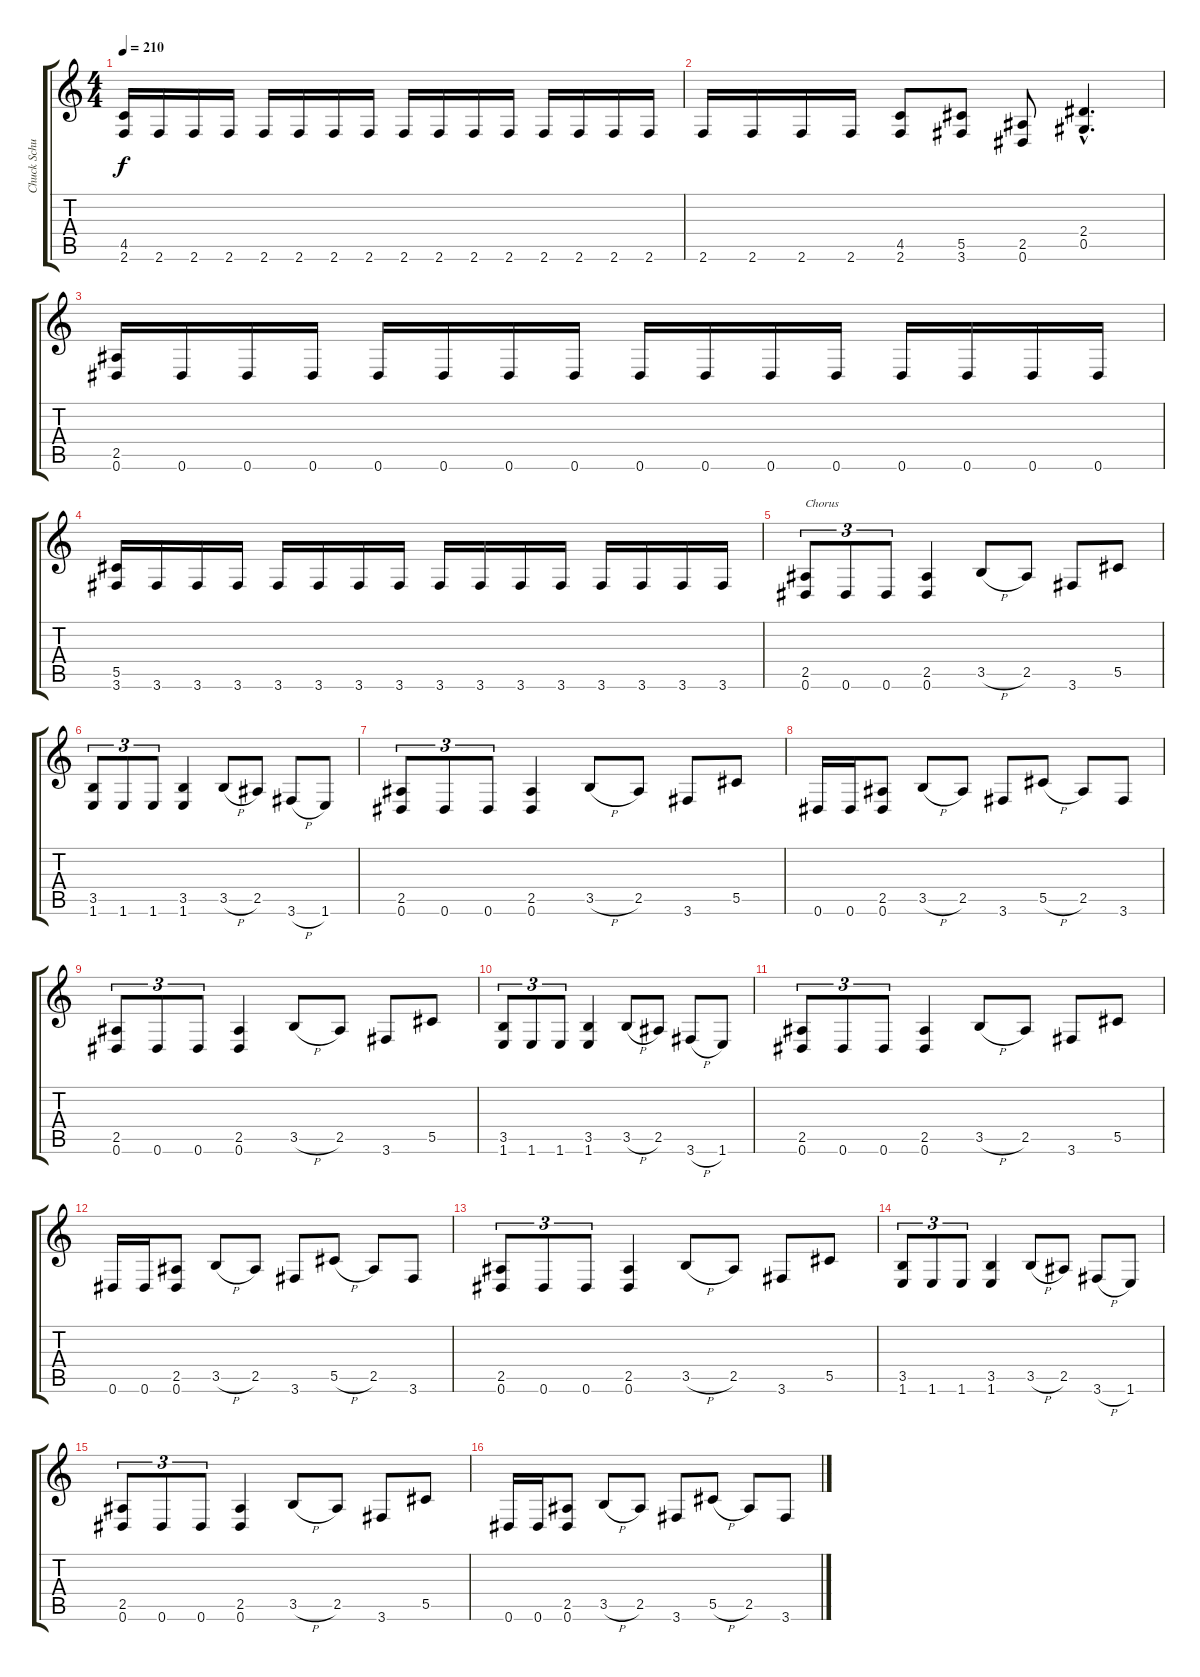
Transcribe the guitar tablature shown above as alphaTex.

\track ("Chuck Schuldiner" "Chuck Schu") {instrument distortionguitar}
\staff {score tabs}
\tuning (Eb4 Bb3 Gb3 Db3 Ab2 Eb2) {hide}
\ts (4 4)
\tempo 210
\clef g2
\ks c
(4.5 2.6).16{dy f} 2.6.16 2.6.16 2.6.16 2.6.16 2.6.16 2.6.16 2.6.16 2.6.16 2.6.16 2.6.16 2.6.16 2.6.16 2.6.16 2.6.16 2.6.16 |
2.6.16 2.6.16 2.6.16 2.6.16 (4.5 2.6).8 (5.5 3.6).8 (2.5 0.6).8 (2.4{hac} 0.5{hac}).4{d} |
(2.5 0.6).16 0.6.16 0.6.16 0.6.16 0.6.16 0.6.16 0.6.16 0.6.16 0.6.16 0.6.16 0.6.16 0.6.16 0.6.16 0.6.16 0.6.16 0.6.16 |
(5.5 3.6).16 3.6.16 3.6.16 3.6.16 3.6.16 3.6.16 3.6.16 3.6.16 3.6.16 3.6.16 3.6.16 3.6.16 3.6.16 3.6.16 3.6.16 3.6.16 |
(2.5 0.6).8{tu (3 2) txt "Chorus"} 0.6.8{tu (3 2)} 0.6.8{tu (3 2)} (2.5 0.6).4 3.5{h}.8 2.5.8 3.6.8 5.5.8 |
(3.5 1.6).8{tu (3 2)} 1.6.8{tu (3 2)} 1.6.8{tu (3 2)} (3.5 1.6).4 3.5{h}.8 2.5.8 3.6{h}.8 1.6.8 |
(2.5 0.6).8{tu (3 2)} 0.6.8{tu (3 2)} 0.6.8{tu (3 2)} (2.5 0.6).4 3.5{h}.8 2.5.8 3.6.8 5.5.8 |
0.6.16 0.6.16 (2.5 0.6).8 3.5{h}.8 2.5.8 3.6.8 5.5{h}.8 2.5.8 3.6.8 |
(2.5 0.6).8{tu (3 2)} 0.6.8{tu (3 2)} 0.6.8{tu (3 2)} (2.5 0.6).4 3.5{h}.8 2.5.8 3.6.8 5.5.8 |
(3.5 1.6).8{tu (3 2)} 1.6.8{tu (3 2)} 1.6.8{tu (3 2)} (3.5 1.6).4 3.5{h}.8 2.5.8 3.6{h}.8 1.6.8 |
(2.5 0.6).8{tu (3 2)} 0.6.8{tu (3 2)} 0.6.8{tu (3 2)} (2.5 0.6).4 3.5{h}.8 2.5.8 3.6.8 5.5.8 |
0.6.16 0.6.16 (2.5 0.6).8 3.5{h}.8 2.5.8 3.6.8 5.5{h}.8 2.5.8 3.6.8 |
(2.5 0.6).8{tu (3 2)} 0.6.8{tu (3 2)} 0.6.8{tu (3 2)} (2.5 0.6).4 3.5{h}.8 2.5.8 3.6.8 5.5.8 |
(3.5 1.6).8{tu (3 2)} 1.6.8{tu (3 2)} 1.6.8{tu (3 2)} (3.5 1.6).4 3.5{h}.8 2.5.8 3.6{h}.8 1.6.8 |
(2.5 0.6).8{tu (3 2)} 0.6.8{tu (3 2)} 0.6.8{tu (3 2)} (2.5 0.6).4 3.5{h}.8 2.5.8 3.6.8 5.5.8 |
0.6.16 0.6.16 (2.5 0.6).8 3.5{h}.8 2.5.8 3.6.8 5.5{h}.8 2.5.8 3.6.8
